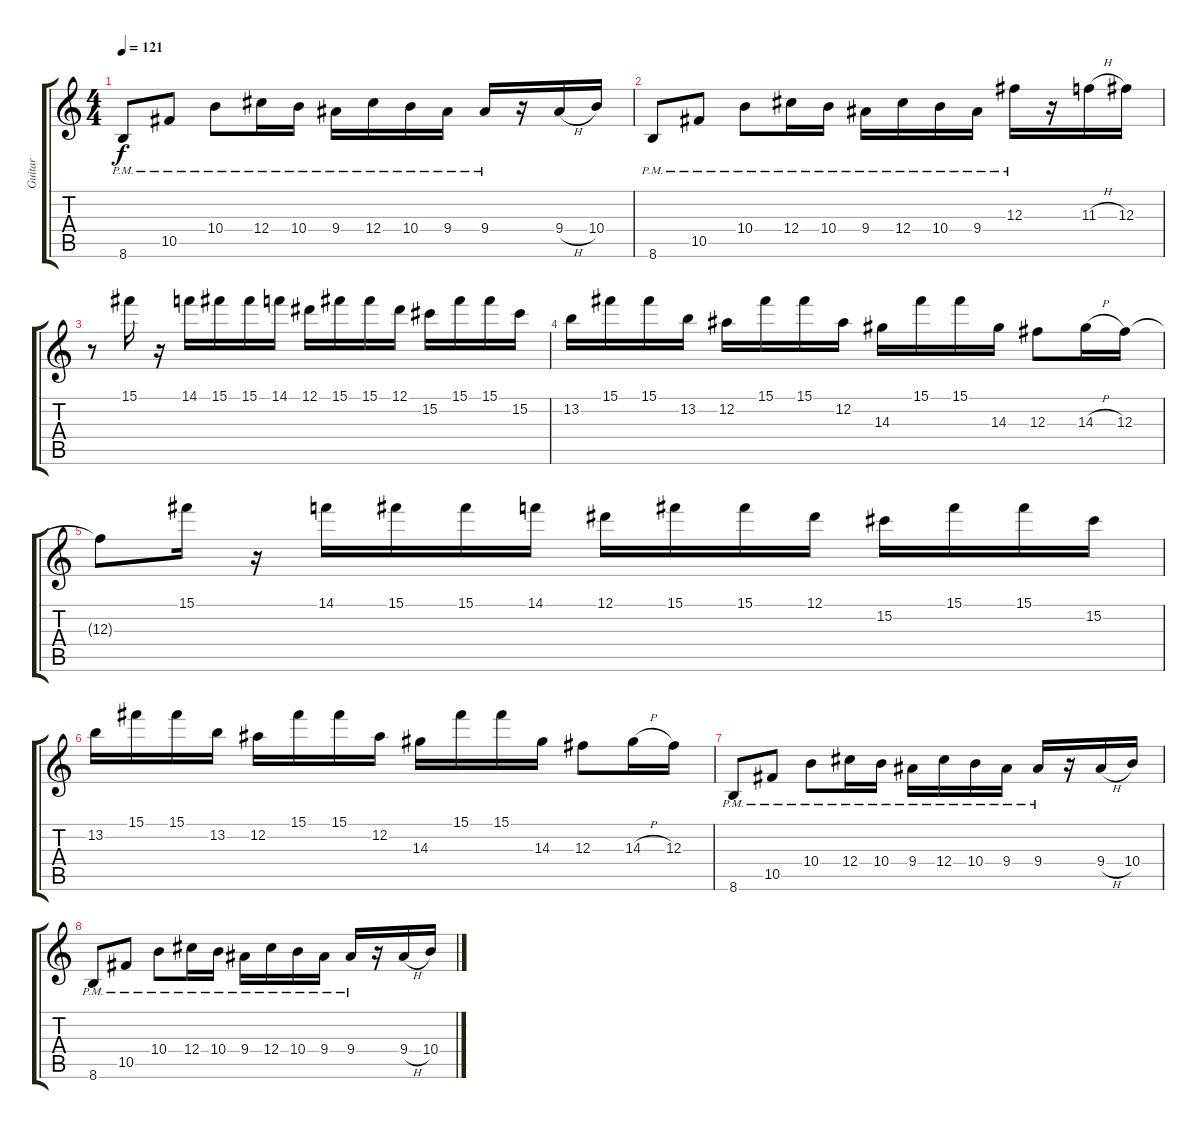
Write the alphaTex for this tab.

\track ("Guitar" "Guitar") {instrument acousticguitarsteel}
\staff {score tabs}
\tuning (Eb4 Bb3 Gb3 Db3 Ab2 Eb2) {hide}
\ts (4 4)
\tempo 121
\clef g2
\ks c
8.6{pm}.8{dy f} 10.5{pm}.8 10.4{pm}.8 12.4{pm}.16 10.4{pm}.16 9.4{pm}.16 12.4{pm}.16 10.4{pm}.16 9.4{pm}.16 9.4{pm}.16 r.16 9.4{h}.16 10.4.16 |
8.6{pm}.8 10.5{pm}.8 10.4{pm}.8 12.4{pm}.16 10.4{pm}.16 9.4{pm}.16 12.4{pm}.16 10.4{pm}.16 9.4{pm}.16 12.3{pm}.16 r.16 11.3{h}.16 12.3.16 |
r.8 15.1.16 r.16 14.1.16 15.1.16 15.1.16 14.1.16 12.1.16 15.1.16 15.1.16 12.1.16 15.2.16 15.1.16 15.1.16 15.2.16 |
13.2.16 15.1.16 15.1.16 13.2.16 12.2.16 15.1.16 15.1.16 12.2.16 14.3.16 15.1.16 15.1.16 14.3.16 12.3.8 14.3{h}.16 12.3.16 |
12.3{t}.8 15.1.16 r.16 14.1.16 15.1.16 15.1.16 14.1.16 12.1.16 15.1.16 15.1.16 12.1.16 15.2.16 15.1.16 15.1.16 15.2.16 |
13.2.16 15.1.16 15.1.16 13.2.16 12.2.16 15.1.16 15.1.16 12.2.16 14.3.16 15.1.16 15.1.16 14.3.16 12.3.8 14.3{h}.16 12.3.16 |
8.6{pm}.8 10.5{pm}.8 10.4{pm}.8 12.4{pm}.16 10.4{pm}.16 9.4{pm}.16 12.4{pm}.16 10.4{pm}.16 9.4{pm}.16 9.4{pm}.16 r.16 9.4{h}.16 10.4.16 |
8.6{pm}.8 10.5{pm}.8 10.4{pm}.8 12.4{pm}.16 10.4{pm}.16 9.4{pm}.16 12.4{pm}.16 10.4{pm}.16 9.4{pm}.16 9.4{pm}.16 r.16 9.4{h}.16 10.4.16
